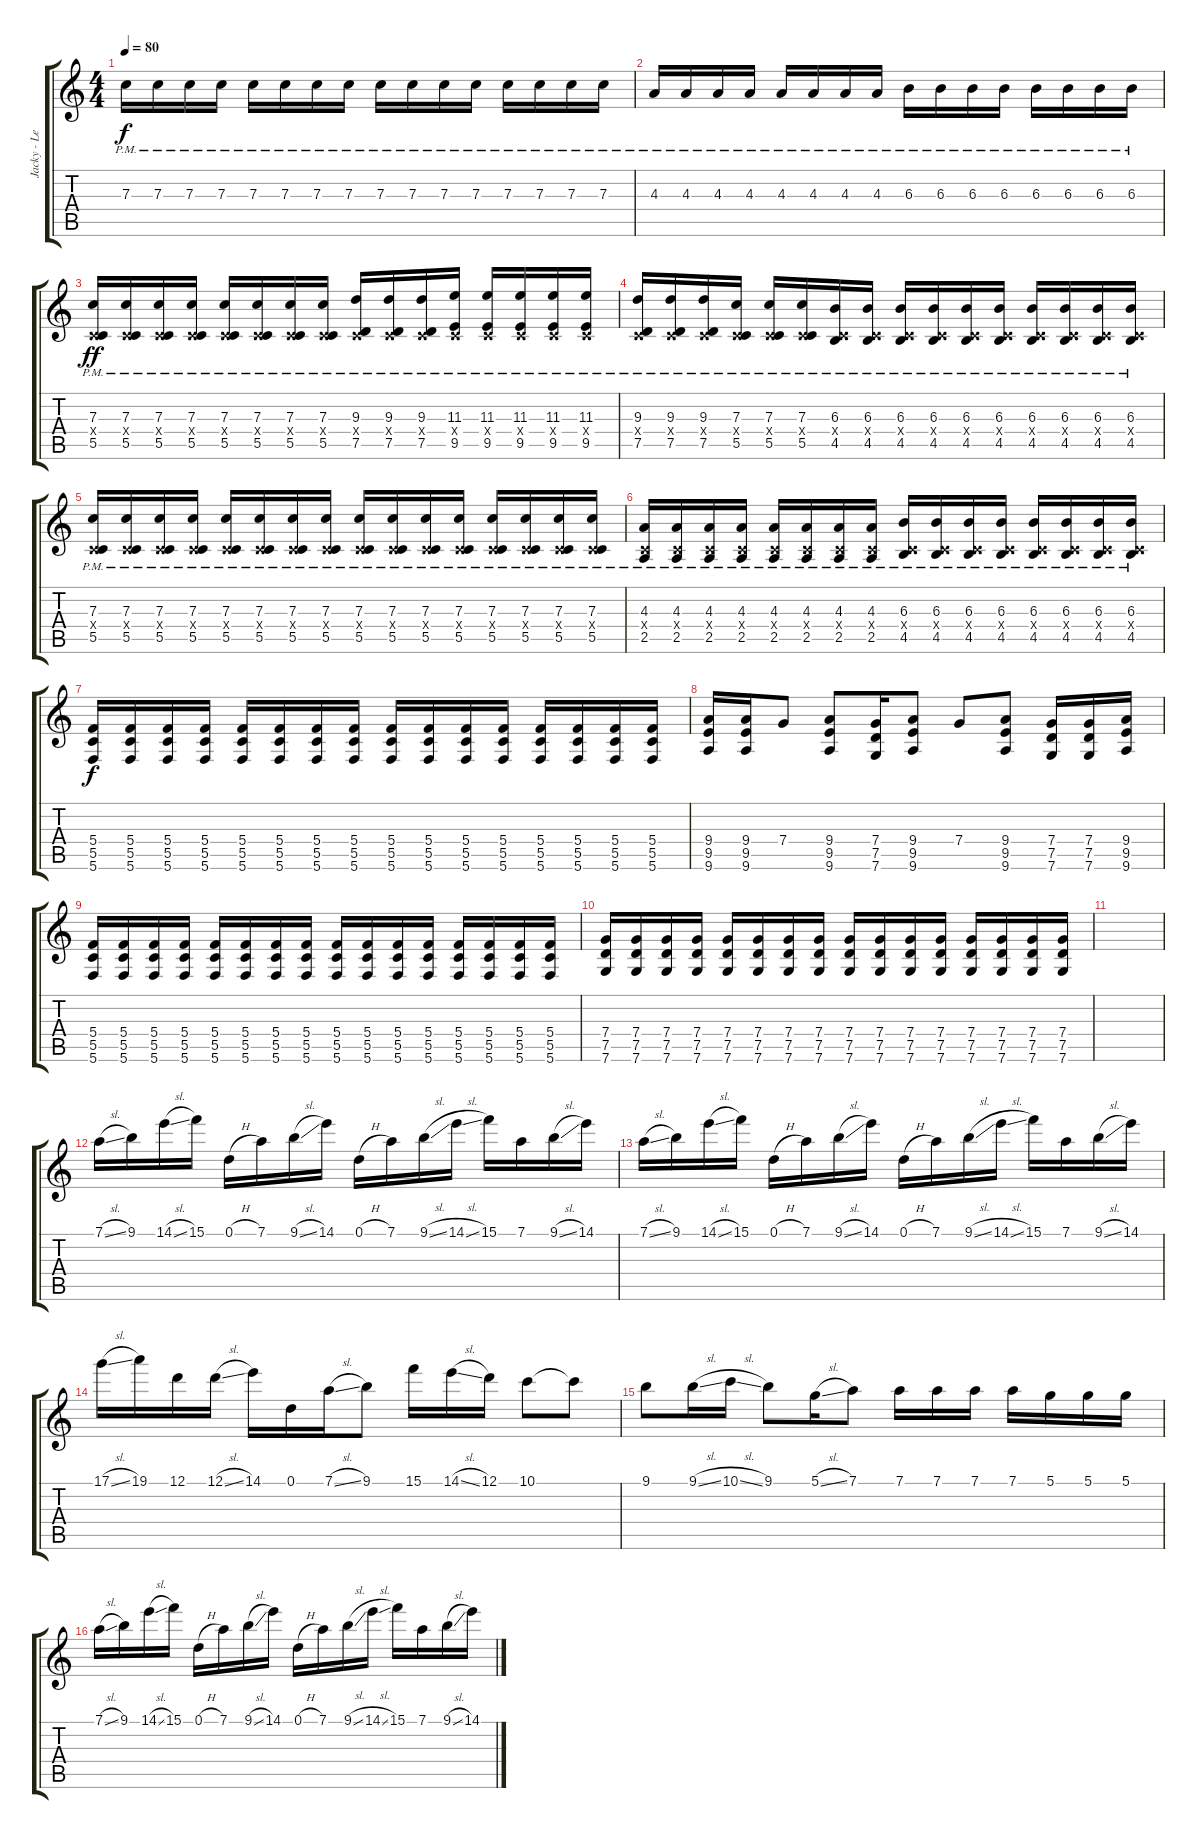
\track ("Jacky - Lead" "Jacky - Le") {instrument distortionguitar}
\staff {score tabs}
\tuning (D4 A3 F3 C3 G2 C2) {hide}
\ts (4 4)
\tempo 80
\clef g2
\ks c
7.3{pm}.16{dy f} 7.3{pm}.16 7.3{pm}.16 7.3{pm}.16 7.3{pm}.16 7.3{pm}.16 7.3{pm}.16 7.3{pm}.16 7.3{pm}.16 7.3{pm}.16 7.3{pm}.16 7.3{pm}.16 7.3{pm}.16 7.3{pm}.16 7.3{pm}.16 7.3{pm}.16 |
4.3{pm}.16 4.3{pm}.16 4.3{pm}.16 4.3{pm}.16 4.3{pm}.16 4.3{pm}.16 4.3{pm}.16 4.3{pm}.16 6.3{pm}.16 6.3{pm}.16 6.3{pm}.16 6.3{pm}.16 6.3{pm}.16 6.3{pm}.16 6.3{pm}.16 6.3{pm}.16 |
(7.3{pm} 0.4{x} 5.5).16{dy ff} (7.3{pm} 0.4{x} 5.5).16 (7.3{pm} 0.4{x} 5.5).16 (7.3{pm} 0.4{x} 5.5).16 (7.3{pm} 0.4{x} 5.5).16 (7.3{pm} 0.4{x} 5.5).16 (7.3{pm} 0.4{x} 5.5).16 (7.3{pm} 0.4{x} 5.5).16 (9.3{pm} 0.4{x} 7.5).16 (9.3{pm} 0.4{x} 7.5).16 (9.3{pm} 0.4{x} 7.5).16 (11.3{pm} 0.4{x} 9.5).16 (11.3{pm} 0.4{x} 9.5).16 (11.3{pm} 0.4{x} 9.5).16 (11.3{pm} 0.4{x} 9.5).16 (11.3{pm} 0.4{x} 9.5).16 |
(9.3{pm} 0.4{x} 7.5).16 (9.3{pm} 0.4{x} 7.5).16 (9.3{pm} 0.4{x} 7.5).16 (7.3{pm} 0.4{x} 5.5).16 (7.3{pm} 0.4{x} 5.5).16 (7.3{pm} 0.4{x} 5.5).16 (6.3{pm} 0.4{x} 4.5).16 (6.3{pm} 0.4{x} 4.5).16 (6.3{pm} 0.4{x} 4.5).16 (6.3{pm} 0.4{x} 4.5).16 (6.3{pm} 0.4{x} 4.5).16 (6.3{pm} 0.4{x} 4.5).16 (6.3{pm} 0.4{x} 4.5).16 (6.3{pm} 0.4{x} 4.5).16 (6.3{pm} 0.4{x} 4.5).16 (6.3{pm} 0.4{x} 4.5).16 |
(7.3{pm} 0.4{x} 5.5).16 (7.3{pm} 0.4{x} 5.5).16 (7.3{pm} 0.4{x} 5.5).16 (7.3{pm} 0.4{x} 5.5).16 (7.3{pm} 0.4{x} 5.5).16 (7.3{pm} 0.4{x} 5.5).16 (7.3{pm} 0.4{x} 5.5).16 (7.3{pm} 0.4{x} 5.5).16 (7.3{pm} 0.4{x} 5.5).16 (7.3{pm} 0.4{x} 5.5).16 (7.3{pm} 0.4{x} 5.5).16 (7.3{pm} 0.4{x} 5.5).16 (7.3{pm} 0.4{x} 5.5).16 (7.3{pm} 0.4{x} 5.5).16 (7.3{pm} 0.4{x} 5.5).16 (7.3{pm} 0.4{x} 5.5).16 |
(4.3{pm} 0.4{x} 2.5).16 (4.3{pm} 0.4{x} 2.5).16 (4.3{pm} 0.4{x} 2.5).16 (4.3{pm} 0.4{x} 2.5).16 (4.3{pm} 0.4{x} 2.5).16 (4.3{pm} 0.4{x} 2.5).16 (4.3{pm} 0.4{x} 2.5).16 (4.3{pm} 0.4{x} 2.5).16 (6.3{pm} 0.4{x} 4.5).16 (6.3{pm} 0.4{x} 4.5).16 (6.3{pm} 0.4{x} 4.5).16 (6.3{pm} 0.4{x} 4.5).16 (6.3{pm} 0.4{x} 4.5).16 (6.3{pm} 0.4{x} 4.5).16 (6.3{pm} 0.4{x} 4.5).16 (6.3{pm} 0.4{x} 4.5).16 |
(5.4 5.5 5.6).16{dy f} (5.4 5.5 5.6).16 (5.4 5.5 5.6).16 (5.4 5.5 5.6).16 (5.4 5.5 5.6).16 (5.4 5.5 5.6).16 (5.4 5.5 5.6).16 (5.4 5.5 5.6).16 (5.4 5.5 5.6).16 (5.4 5.5 5.6).16 (5.4 5.5 5.6).16 (5.4 5.5 5.6).16 (5.4 5.5 5.6).16 (5.4 5.5 5.6).16 (5.4 5.5 5.6).16 (5.4 5.5 5.6).16 |
(9.4 9.5 9.6).16 (9.4 9.5 9.6).16 7.4.8 (9.4 9.5 9.6).8 (7.4 7.5 7.6).16 (9.4 9.5 9.6).8 7.4.8 (9.4 9.5 9.6).8 (7.4 7.5 7.6).16 (7.4 7.5 7.6).16 (9.4 9.5 9.6).16 |
(5.4 5.5 5.6).16 (5.4 5.5 5.6).16 (5.4 5.5 5.6).16 (5.4 5.5 5.6).16 (5.4 5.5 5.6).16 (5.4 5.5 5.6).16 (5.4 5.5 5.6).16 (5.4 5.5 5.6).16 (5.4 5.5 5.6).16 (5.4 5.5 5.6).16 (5.4 5.5 5.6).16 (5.4 5.5 5.6).16 (5.4 5.5 5.6).16 (5.4 5.5 5.6).16 (5.4 5.5 5.6).16 (5.4 5.5 5.6).16 |
(7.4 7.5 7.6).16 (7.4 7.5 7.6).16 (7.4 7.5 7.6).16 (7.4 7.5 7.6).16 (7.4 7.5 7.6).16 (7.4 7.5 7.6).16 (7.4 7.5 7.6).16 (7.4 7.5 7.6).16 (7.4 7.5 7.6).16 (7.4 7.5 7.6).16 (7.4 7.5 7.6).16 (7.4 7.5 7.6).16 (7.4 7.5 7.6).16 (7.4 7.5 7.6).16 (7.4 7.5 7.6).16 (7.4 7.5 7.6).16 |
|
7.1{sl}.16 9.1.16 14.1{sl}.16 15.1.16 0.1{h}.16 7.1.16 9.1{sl}.16 14.1.16 0.1{h}.16 7.1.16 9.1{sl}.16 14.1{sl}.16 15.1.16 7.1.16 9.1{sl}.16 14.1.16 |
7.1{sl}.16 9.1.16 14.1{sl}.16 15.1.16 0.1{h}.16 7.1.16 9.1{sl}.16 14.1.16 0.1{h}.16 7.1.16 9.1{sl}.16 14.1{sl}.16 15.1.16 7.1.16 9.1{sl}.16 14.1.16 |
17.1{sl}.16 19.1.16 12.1.16 12.1{sl}.16 14.1.16 0.1.16 7.1{sl}.16 9.1.8 15.1.16 14.1{sl}.16 12.1.16 10.1.8 10.1{t}.8 |
9.1.8 9.1{sl}.16 10.1{sl}.16 9.1.8 5.1{sl}.16 7.1.8 7.1.16 7.1.16 7.1.16 7.1.16 5.1.16 5.1.16 5.1.16 |
7.1{sl}.16 9.1.16 14.1{sl}.16 15.1.16 0.1{h}.16 7.1.16 9.1{sl}.16 14.1.16 0.1{h}.16 7.1.16 9.1{sl}.16 14.1{sl}.16 15.1.16 7.1.16 9.1{sl}.16 14.1.16
